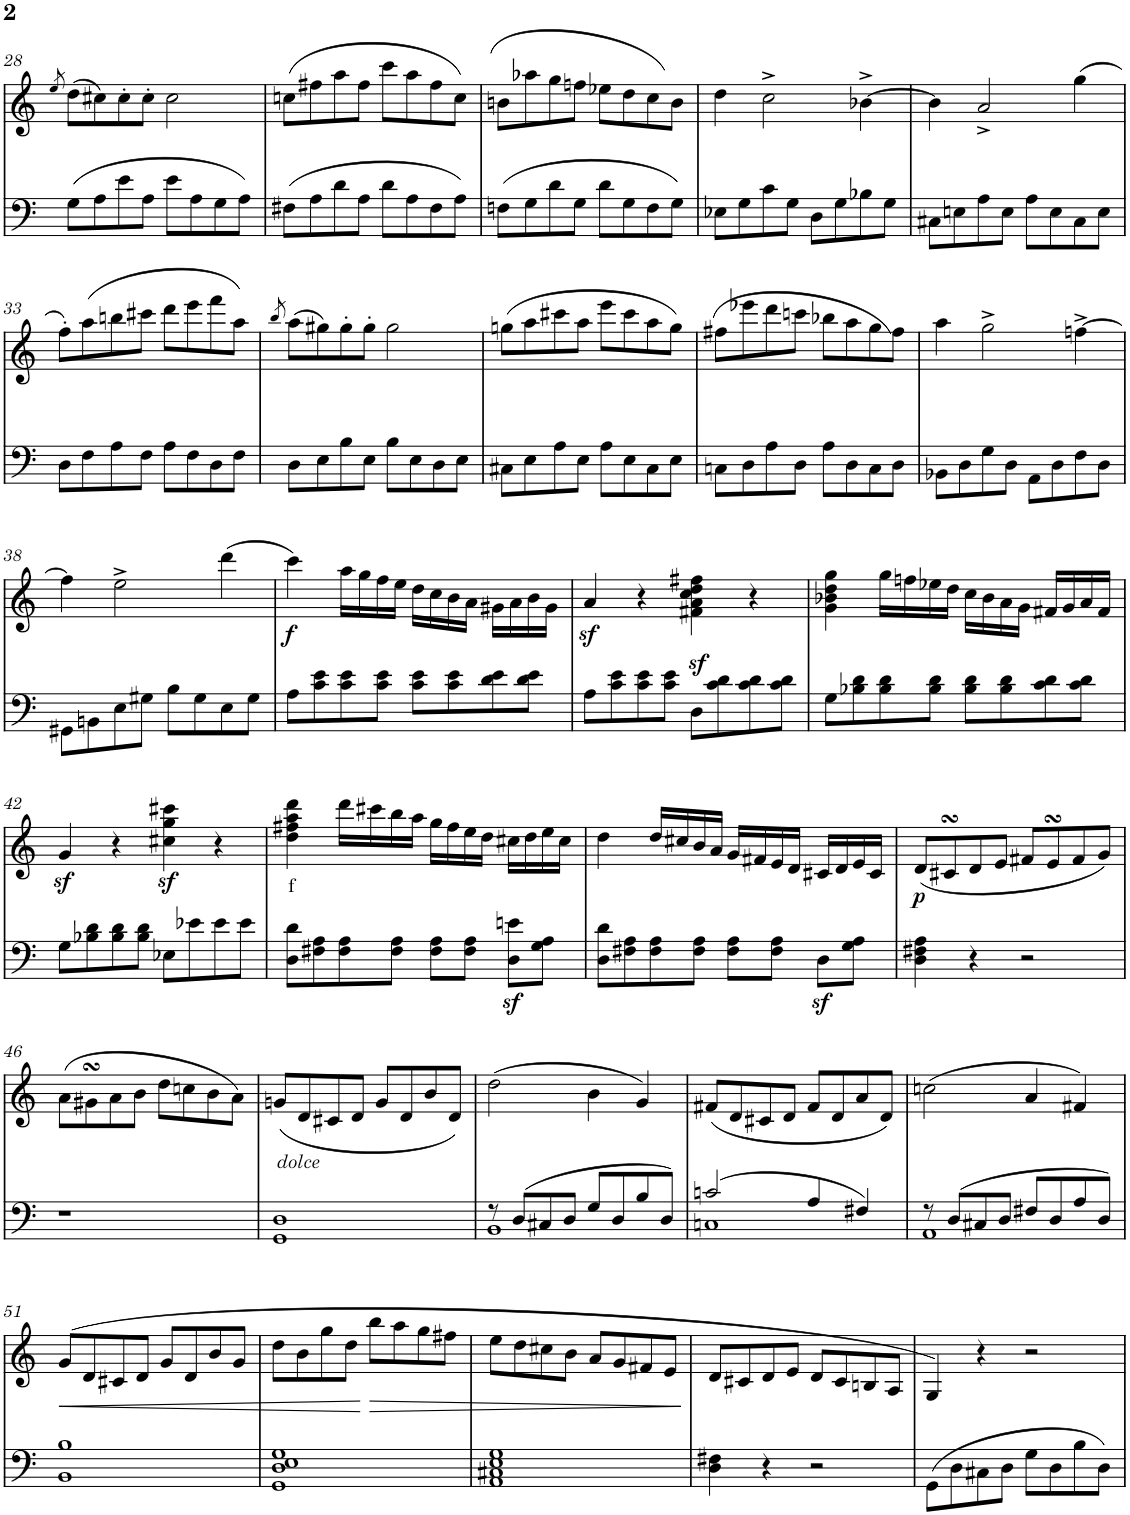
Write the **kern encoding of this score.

**kern	**dynam	**kern	**text	**dynam
*part2	*part2	*part1	*part1	*part1
*staff2	*staff2	*staff1	*staff1	*staff1
*I"piano	*	*I"piano	*	*
*I'Pno	*	*I'Pno	*	*
!!LO:PB:g=z
*clefF4	*	*clefG2	*	*
*k[]	*	*k[]	*	*
*M4/4	*	*M4/4	*	*
=28	=28	=28	=28	=28
.	.	8qee/	.	.
(8G\L	.	(8dd\L	.	.
8A\	.	8cc#X\)	.	.
8e\	.	8cc#'\	.	.
8A\J	.	8cc#'\J	.	.
8e\L	.	2cc#\	.	.
8A\	.	.	.	.
8G\	.	.	.	.
8A\J)	.	.	.	.
=29	=29	=29	=29	=29
(8F#X\L	.	(8ccn\L	.	.
8A\	.	8ff#X\	.	.
8d\	.	8aa\	.	.
8A\J	.	8ff#\J	.	.
8d\L	.	8ccc\L	.	.
8A\	.	8aa\	.	.
8F#\	.	8ff#\	.	.
8A\J)	.	8cc\J)	.	.
=30	=30	=30	=30	=30
(8Fn\L	.	(8bn\L	.	.
8G\	.	8aa-X\	.	.
8d\	.	8gg\	.	.
8G\J	.	8ffn\J	.	.
8d\L	.	8ee-X\L	.	.
8G\	.	8dd\	.	.
8F\	.	8cc\	.	.
8G\J)	.	8b\J)	.	.
=31	=31	=31	=31	=31
8E-X\L	.	4dd\	.	.
8G\	.	.	.	.
8c\	.	2cc^\	.	.
8G\J	.	.	.	.
8D\L	.	.	.	.
8G\	.	.	.	.
8B-X\	.	[4b-X^\	.	.
8G\J	.	.	.	.
=32	=32	=32	=32	=32
8C#X\L	.	4b-\]	.	.
8En\	.	.	.	.
8A\	.	2a^/	.	.
8E\J	.	.	.	.
8A\L	.	.	.	.
8E\	.	.	.	.
8C#\	.	(4gg\	.	.
8E\J	.	.	.	.
!!LO:LB:g=z
=33	=33	=33	=33	=33
8D\L	.	8ff'\L)	.	.
8F\	.	(8aa\	.	.
8A\	.	8bbn\	.	.
8F\J	.	8ccc#X\J	.	.
8A\L	.	8ddd\L	.	.
8F\	.	8eee\	.	.
8D\	.	8fff\	.	.
8F\J	.	8aa\J)	.	.
=34	=34	=34	=34	=34
.	.	8qbb/	.	.
8D\L	.	(8aa\L	.	.
8E\	.	8gg#X\)	.	.
8B\	.	8gg#'\	.	.
8E\J	.	8gg#'\J	.	.
8B\L	.	2gg#\	.	.
8E\	.	.	.	.
8D\	.	.	.	.
8E\J	.	.	.	.
=35	=35	=35	=35	=35
8C#X\L	.	(8ggn\L	.	.
8E\	.	8aa\	.	.
8A\	.	8ccc#X\	.	.
8E\J	.	8aa\J	.	.
8A\L	.	8eee\L	.	.
8E\	.	8ccc#\	.	.
8C#\	.	8aa\	.	.
8E\J	.	8gg\J)	.	.
=36	=36	=36	=36	=36
8Cn\L	.	(8ff#X\L	.	.
8D\	.	8eee-X\	.	.
8A\	.	8ddd\	.	.
8D\J	.	8cccn\J	.	.
8A\L	.	8bb-X\L	.	.
8D\	.	8aa\	.	.
8C\	.	8gg\	.	.
8D\J	.	8ff#\J)	.	.
=37	=37	=37	=37	=37
8BB-X\L	.	4aa\	.	.
8D\	.	.	.	.
8G\	.	2gg^\	.	.
8D\J	.	.	.	.
8AA\L	.	.	.	.
8D\	.	.	.	.
8F\	.	[4ffn^\	.	.
8D\J	.	.	.	.
!!LO:LB:g=z
=38	=38	=38	=38	=38
8GG#X\L	.	4ff\]	.	.
8BBn\	.	.	.	.
8E\	.	2ee^\	.	.
8G#X\J	.	.	.	.
8B\L	.	.	.	.
8G#\	.	.	.	.
8E\	.	(4ddd\	.	.
8G#\J	.	.	.	.
=39	=39	=39	=39	=39
!	!	!	!	!LO:DY:b
8A\L	.	4ccc\)	.	f
8c\ 8e\	.	.	.	.
8c\ 8e\	.	16aa\LL	.	.
.	.	16gg\	.	.
8c\ 8e\J	.	16ff\	.	.
.	.	16ee\JJ	.	.
8c\ 8e\L	.	16dd\LL	.	.
.	.	16cc\	.	.
8c\ 8e\	.	16b\	.	.
.	.	16a\JJ	.	.
8d\ 8e\	.	16g#X\LL	.	.
.	.	16a\	.	.
8d\ 8e\J	.	16b\	.	.
.	.	16g#\JJ	.	.
=40	=40	=40	=40	=40
8A\L	.	4az</	.	.
8c\ 8e\	.	.	.	.
8c\ 8e\	.	4r	.	.
8c\ 8e\J	.	.	.	.
8Dz>\L	.	4f#X\ 4a\ 4cc\ 4dd\ 4ff#X\	.	.
8c\ 8d\	.	.	.	.
8c\ 8d\	.	4r	.	.
8c\ 8d\J	.	.	.	.
=41	=41	=41	=41	=41
8G\L	.	4g\ 4b-X\ 4dd\ 4gg\	.	.
8B-X\ 8d\	.	.	.	.
8B-\ 8d\	.	16gg\LL	.	.
.	.	16ffn\	.	.
8B-\ 8d\J	.	16ee-X\	.	.
.	.	16dd\JJ	.	.
8B-\ 8d\L	.	16cc\LL	.	.
.	.	16b-\	.	.
8B-\ 8d\	.	16a\	.	.
.	.	16g\JJ	.	.
8c\ 8d\	.	16f#X/LL	.	.
.	.	16g/	.	.
8c\ 8d\J	.	16a/	.	.
.	.	16f#/JJ	.	.
!!LO:LB:g=z
=42	=42	=42	=42	=42
8G\L	.	4gz</	.	.
8B-X\ 8d\	.	.	.	.
8B-\ 8d\	.	4r	.	.
8B-\ 8d\J	.	.	.	.
8E-X\L	.	4cc#X\z< 4gg\z< 4ccc#X\z<	.	.
8e-X\	.	.	.	.
8e-\	.	4r	.	.
8e-\J	.	.	.	.
=43	=43	=43	=43	=43
!	!	!	!LO:LY:b	!
8D\ 8d\L	.	4dd\ 4ff#X\ 4aa\ 4ddd\	f	.
8F#X\ 8A\	.	.	.	.
8F#\ 8A\	.	16ddd\LL	.	.
.	.	16ccc#X\	.	.
8F#\ 8A\J	.	16bb\	.	.
.	.	16aa\JJ	.	.
8F#\ 8A\L	.	16gg\LL	.	.
.	.	16ff#\	.	.
8F#\ 8A\J	.	16ee\	.	.
.	.	16dd\JJ	.	.
8D\z< 8en\z<L	.	16cc#X\LL	.	.
.	.	16dd\	.	.
8G\ 8A\J	.	16ee\	.	.
.	.	16cc#\JJ	.	.
=44	=44	=44	=44	=44
8D\ 8d\L	.	4dd\	.	.
8F#X\ 8A\	.	.	.	.
8F#\ 8A\	.	16dd/LL	.	.
.	.	16cc#X/	.	.
8F#\ 8A\J	.	16b/	.	.
.	.	16a/JJ	.	.
8F#\ 8A\L	.	16g/LL	.	.
.	.	16f#X/	.	.
8F#\ 8A\J	.	16e/	.	.
.	.	16d/JJ	.	.
8Dz<\L	.	16c#X/LL	.	.
.	.	16d/	.	.
8G\ 8A\J	.	16e/	.	.
.	.	16c#/JJ	.	.
=45	=45	=45	=45	=45
!	!	!	!	!LO:DY:b
4D\ 4F#X\ 4A\	.	(8d/L	.	p
.	.	8c#XsSsS/	.	.
4r	.	8d/	.	.
.	.	8e/J	.	.
2r	.	8f#X/L	.	.
.	.	8esSsS/	.	.
.	.	8f#/	.	.
.	.	8g/J)	.	.
!!LO:LB:g=z
=46	=46	=46	=46	=46
1r	.	(8a\L	.	.
.	.	8g#XsSsS\	.	.
.	.	8a\	.	.
.	.	8b\J	.	.
.	.	8dd\L	.	.
.	.	8ccn\	.	.
.	.	8b\	.	.
.	.	8a\J)	.	.
=47	=47	=47	=47	=47
!	!LO:DY:a	!	!	!
1GG 1D	other-dynamics	(8gn/L	.	.
.	.	8d/	.	.
.	.	8c#X/	.	.
.	.	8d/J	.	.
.	.	8g/L	.	.
.	.	8d/	.	.
.	.	8b/	.	.
.	.	8d/J)	.	.
=48	=48	=48	=48	=48
*^	*	*	*	*
8r	1BB	.	(2dd\	.	.
(8D/L	.	.	.	.	.
8C#X/	.	.	.	.	.
8D/J	.	.	.	.	.
8G/L	.	.	4b\	.	.
8D/	.	.	.	.	.
8B/	.	.	4g/)	.	.
8D/J)	.	.	.	.	.
=49	=49	=49	=49	=49	=49
(2cn/	1Cn	.	(8f#X/L	.	.
.	.	.	8d/	.	.
.	.	.	8c#X/	.	.
.	.	.	8d/J	.	.
4A/	.	.	8f#/L	.	.
.	.	.	8d/	.	.
4F#X/)	.	.	8a/	.	.
.	.	.	8d/J)	.	.
=50	=50	=50	=50	=50	=50
8r	1AA	.	(2ccn\	.	.
(8D/L	.	.	.	.	.
8C#X/	.	.	.	.	.
8D/J	.	.	.	.	.
8F#X/L	.	.	4a/	.	.
8D/	.	.	.	.	.
8A/	.	.	4f#X/)	.	.
8D/J)	.	.	.	.	.
*v	*v	*	*	*	*
!!LO:LB:g=z
=51	=51	=51	=51	=51
!	!	!	!	!LO:HP:b
1BB 1B	.	(8g/L	.	<
.	.	8d/	.	.
.	.	8c#X/	.	.
.	.	8d/J	.	.
.	.	8g/L	.	.
.	.	8d/	.	.
.	.	8b/	.	.
.	.	8g/J	.	.
=52	=52	=52	=52	=52
1GG 1D 1E 1G	.	8dd\L	.	.
.	.	8b\	.	.
.	.	8gg\	.	.
.	.	8dd\J	.	.
!	!	!	!	!LO:HP:n=1:b
.	.	8bb\L	.	[ >
.	.	8aa\	.	.
.	.	8gg\	.	.
.	.	8ff#X\J	.	.
=53	=53	=53	=53	=53
1AA 1C#X 1E 1G	.	8ee\L	.	.
.	.	8dd\	.	.
.	.	8cc#X\	.	.
.	.	8b\J	.	.
.	.	8a/L	.	.
.	.	8g/	.	.
.	.	8f#X/	.	.
.	.	8e/J	.	.
.	.	.	.	]
=54	=54	=54	=54	=54
4D\ 4F#X\	.	8d/L	.	.
.	.	8c#X/	.	.
4r	.	8d/	.	.
.	.	8e/J	.	.
2r	.	8d/L	.	.
.	.	8c#/	.	.
.	.	8Bn/	.	.
.	.	8A/J	.	.
=55	=55	=55	=55	=55
(8GG\L	.	4G/)	.	.
8D\	.	.	.	.
8C#X\	.	4r	.	.
8D\J	.	.	.	.
8G\L	.	2r	.	.
8D\	.	.	.	.
8B\	.	.	.	.
8D\J)	.	.	.	.
=	=	=	=	=
*-	*-	*-	*-	*-
